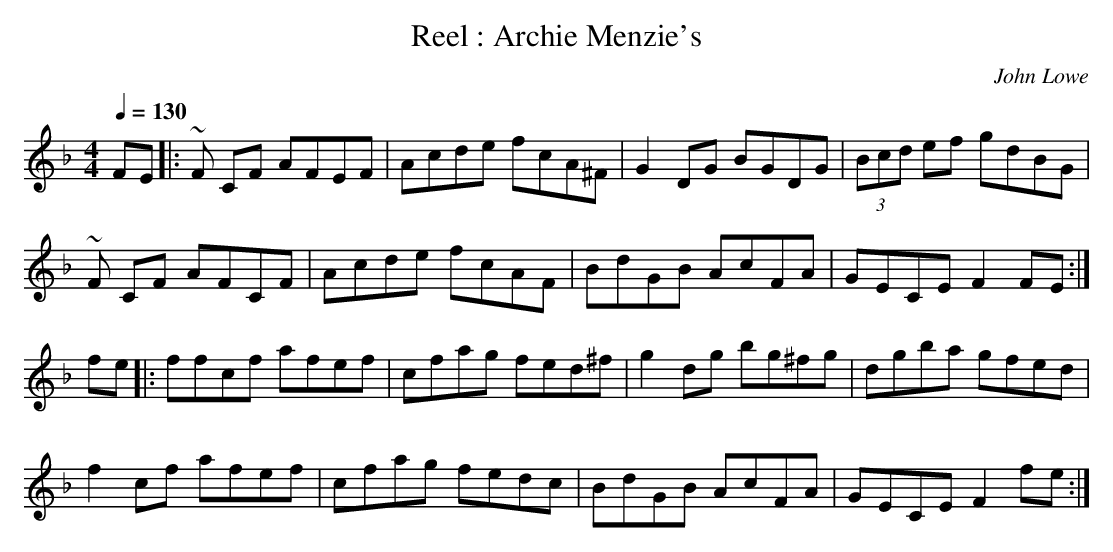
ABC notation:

X:1
T:Reel : Archie Menzie's
C:John Lowe
M:4/4
L:1/8
Q:1/4=130
K:F
FE|:~F CF AFEF|Acde fcA^F|G2DG BGDG|(3Bcd ef gdBG|
~F CF AFCF|Acde fcAF|BdGB AcFA|GECE F2 FE:|
fe|:ffcf afef|cfag fed^f|g2 dg bg^fg|dgba gfed|
f2 cf afef|cfag fedc|BdGB AcFA|GECE F2 fe:|
